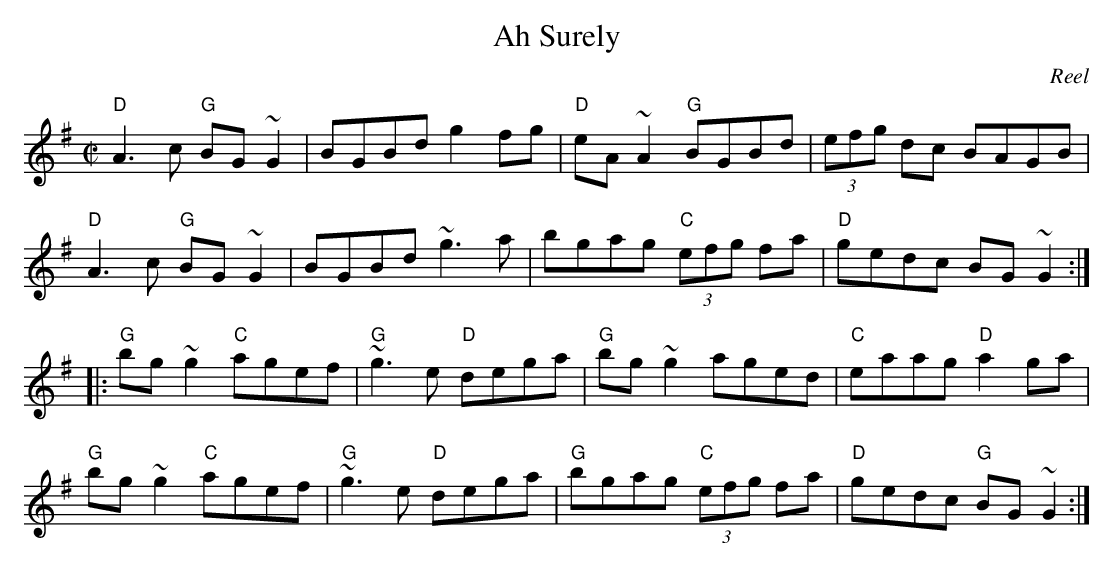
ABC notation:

X:1
T:Ah Surely
M:C|
L:1/8
C:Reel
K:GMaj
"D"A3c "G"BG~G2|BGBd g2fg|"D"eA~A2 "G"BGBd|(3efg dc BAGB|
"D"A3c "G"BG~G2|BGBd ~g3a|bgag "C"(3efg fa|"D"gedc BG~G2:|
|: "G"bg~g2 "C"agef|"G"~g3e "D"dega|"G"bg~g2 aged|"C"eaag "D"a2ga|
"G"bg~g2 "C"agef|"G"~g3e "D"dega|"G"bgag "C"(3efg fa|"D"gedc "G"BG~G2:|]
